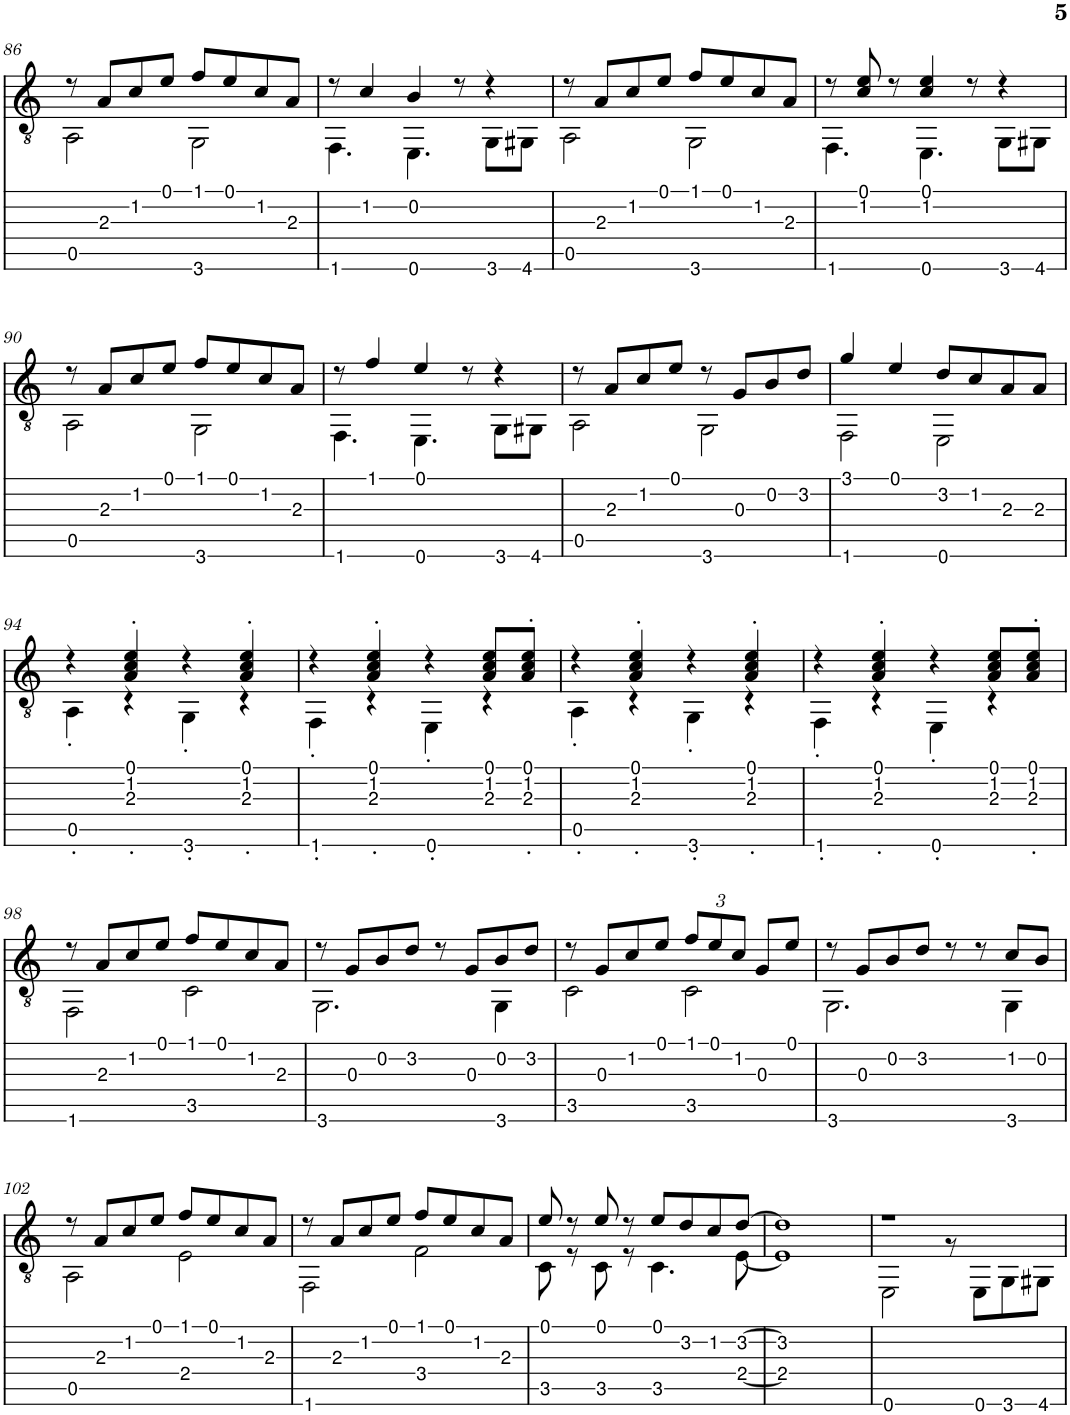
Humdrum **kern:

**kern	**kern
*part1	*part1
*staff2	*staff1
*I"Guitar	*
*I'Guit.	*
!!LO:PB:g=z
*	*clefGv2
*k[]	*k[]
*M4/4	*M4/4
=86	=86
*^	*^
8r	2AA	8r	2AA\
8A	.	8A/L	.
8cL	.	8c/	.
8eJ	.	8e/J	.
8fL	2GG	8f/L	2GG\
8eJ	.	8e/	.
8cL	.	8c/	.
8AJ	.	8A/J	.
=87	=87	=87	=87
8r	4.FF	8r	4.FF\
4c	.	4c/	.
4B	4.EE	4B/	4.EE\
8r	.	8r	.
4r	8GGL	4r	8GG\L
.	8GG#XJ	.	8GG#X\J
=88	=88	=88	=88
8r	2AA	8r	2AA\
8A	.	8A/L	.
8cL	.	8c/	.
8eJ	.	8e/J	.
8fL	2GG	8f/L	2GG\
8eJ	.	8e/	.
8cL	.	8c/	.
8AJ	.	8A/J	.
=89	=89	=89	=89
8r	4.FF	8r	4.FF\
8c 8e	.	8c/ 8e/	.
8r	.	8r	.
4c 4e	4.EE	4c/ 4e/	4.EE\
8r	.	8r	.
4r	8GGL	4r	8GG\L
.	8GG#XJ	.	8GG#X\J
!!LO:LB:g=z	!!
=90	=90	=90	=90
8r	2AA	8r	2AA\
8A	.	8A/L	.
8cL	.	8c/	.
8eJ	.	8e/J	.
8fL	2GG	8f/L	2GG\
8eJ	.	8e/	.
8cL	.	8c/	.
8AJ	.	8A/J	.
=91	=91	=91	=91
8r	4.FF	8r	4.FF\
4f	.	4f/	.
4e	4.EE	4e/	4.EE\
8r	.	8r	.
4r	8GGL	4r	8GG\L
.	8GG#XJ	.	8GG#X\J
=92	=92	=92	=92
8r	2AA	8r	2AA\
8A	.	8A/L	.
8cL	.	8c/	.
8eJ	.	8e/J	.
8r	2GG	8r	2GG\
8G	.	8G/L	.
8BL	.	8B/	.
8dJ	.	8d/J	.
=93	=93	=93	=93
4g	2FF	4g/	2FF\
4e	.	4e/	.
8dL	2EE	8d/L	2EE\
8cJ	.	8c/	.
8AL	.	8A/	.
8AJ	.	8A/J	.
!!LO:LB:g=z	!!
=94	=94	=94	=94
4r	4AA'	4r	4AA'\
4A' 4c' 4e'	4r	4A/' 4c/' 4e/'	4r
4r	4GG'	4r	4GG'\
4A' 4c' 4e'	4r	4A/' 4c/' 4e/'	4r
=95	=95	=95	=95
4r	4FF'	4r	4FF'\
4A' 4c' 4e'	4r	4A/' 4c/' 4e/'	4r
4r	4EE'	4r	4EE'\
8A\ 8c\ 8e\L	4r	8A/ 8c/ 8e/L	4r
8A'\ 8c'\ 8e'\J	.	8A/' 8c/' 8e/'J	.
=96	=96	=96	=96
4r	4AA'	4r	4AA'\
4A' 4c' 4e'	4r	4A/' 4c/' 4e/'	4r
4r	4GG'	4r	4GG'\
4A' 4c' 4e'	4r	4A/' 4c/' 4e/'	4r
=97	=97	=97	=97
4r	4FF'	4r	4FF'\
4A' 4c' 4e'	4r	4A/' 4c/' 4e/'	4r
4r	4EE'	4r	4EE'\
8A\ 8c\ 8e\L	4r	8A/ 8c/ 8e/L	4r
8A'\ 8c'\ 8e'\J	.	8A/' 8c/' 8e/'J	.
!!LO:LB:g=z	!!
=98	=98	=98	=98
8r	2FF	8r	2FF\
8A	.	8A/L	.
8cL	.	8c/	.
8eJ	.	8e/J	.
8fL	2C	8f/L	2C\
8eJ	.	8e/	.
8cL	.	8c/	.
8AJ	.	8A/J	.
=99	=99	=99	=99
8r	2.GG	8r	2.GG\
8G	.	8G/L	.
8BL	.	8B/	.
8dJ	.	8d/J	.
8r	.	8r	.
8G	.	8G/L	.
8BL	4GG	8B/	4GG\
8dJ	.	8d/J	.
=100	=100	=100	=100
8r	2C	8r	2C\
8G	.	8G/L	.
8cL	.	8c/	.
8eJ	.	8e/J	.
*Xbrackettup	*	*Xbrackettup	*
12fL	2C	12f/L	2C\
12e	.	12e/	.
12cJ	.	12c/J	.
8GL	.	8G/L	.
8eJ	.	8e/J	.
=101	=101	=101	=101
8r	2.GG	8r	2.GG\
8G	.	8G/L	.
8BL	.	8B/	.
8dJ	.	8d/J	.
8r	.	8r	.
8r	.	8r	.
8cL	4GG	8c/L	4GG\
8BJ	.	8B/J	.
!!LO:LB:g=z	!!
=102	=102	=102	=102
8r	2AA	8r	2AA\
8A	.	8A/L	.
8cL	.	8c/	.
8eJ	.	8e/J	.
8fL	2E	8f/L	2E\
8eJ	.	8e/	.
8cL	.	8c/	.
8AJ	.	8A/J	.
=103	=103	=103	=103
8r	2FF	8r	2FF\
8A	.	8A/L	.
8cL	.	8c/	.
8eJ	.	8e/J	.
8fL	2F	8f/L	2F\
8eJ	.	8e/	.
8cL	.	8c/	.
8AJ	.	8A/J	.
=104	=104	=104	=104
8e	8C	8e/	8C\
8r	8r	8r	8r
8e	8C	8e/	8C\
8r	8r	8r	8r
8eL	4.C	8e/L	4.C\
8dJ	.	8d/	.
8cL	.	8c/	.
[8dJ	[8E	[8d/J	[8E\
=105	=105	=105	=105
1d]	1E]	1d]	1E]
=106	=106	=106	=106
1r	2EE	1r	2EE\
.	8r	.	8r
.	8EE	.	8EE\L
.	8GGL	.	8GG\
.	8GG#XJ	.	8GG#X\J
*v	*v	*	*
*	*v	*v
=	=
*-	*-
